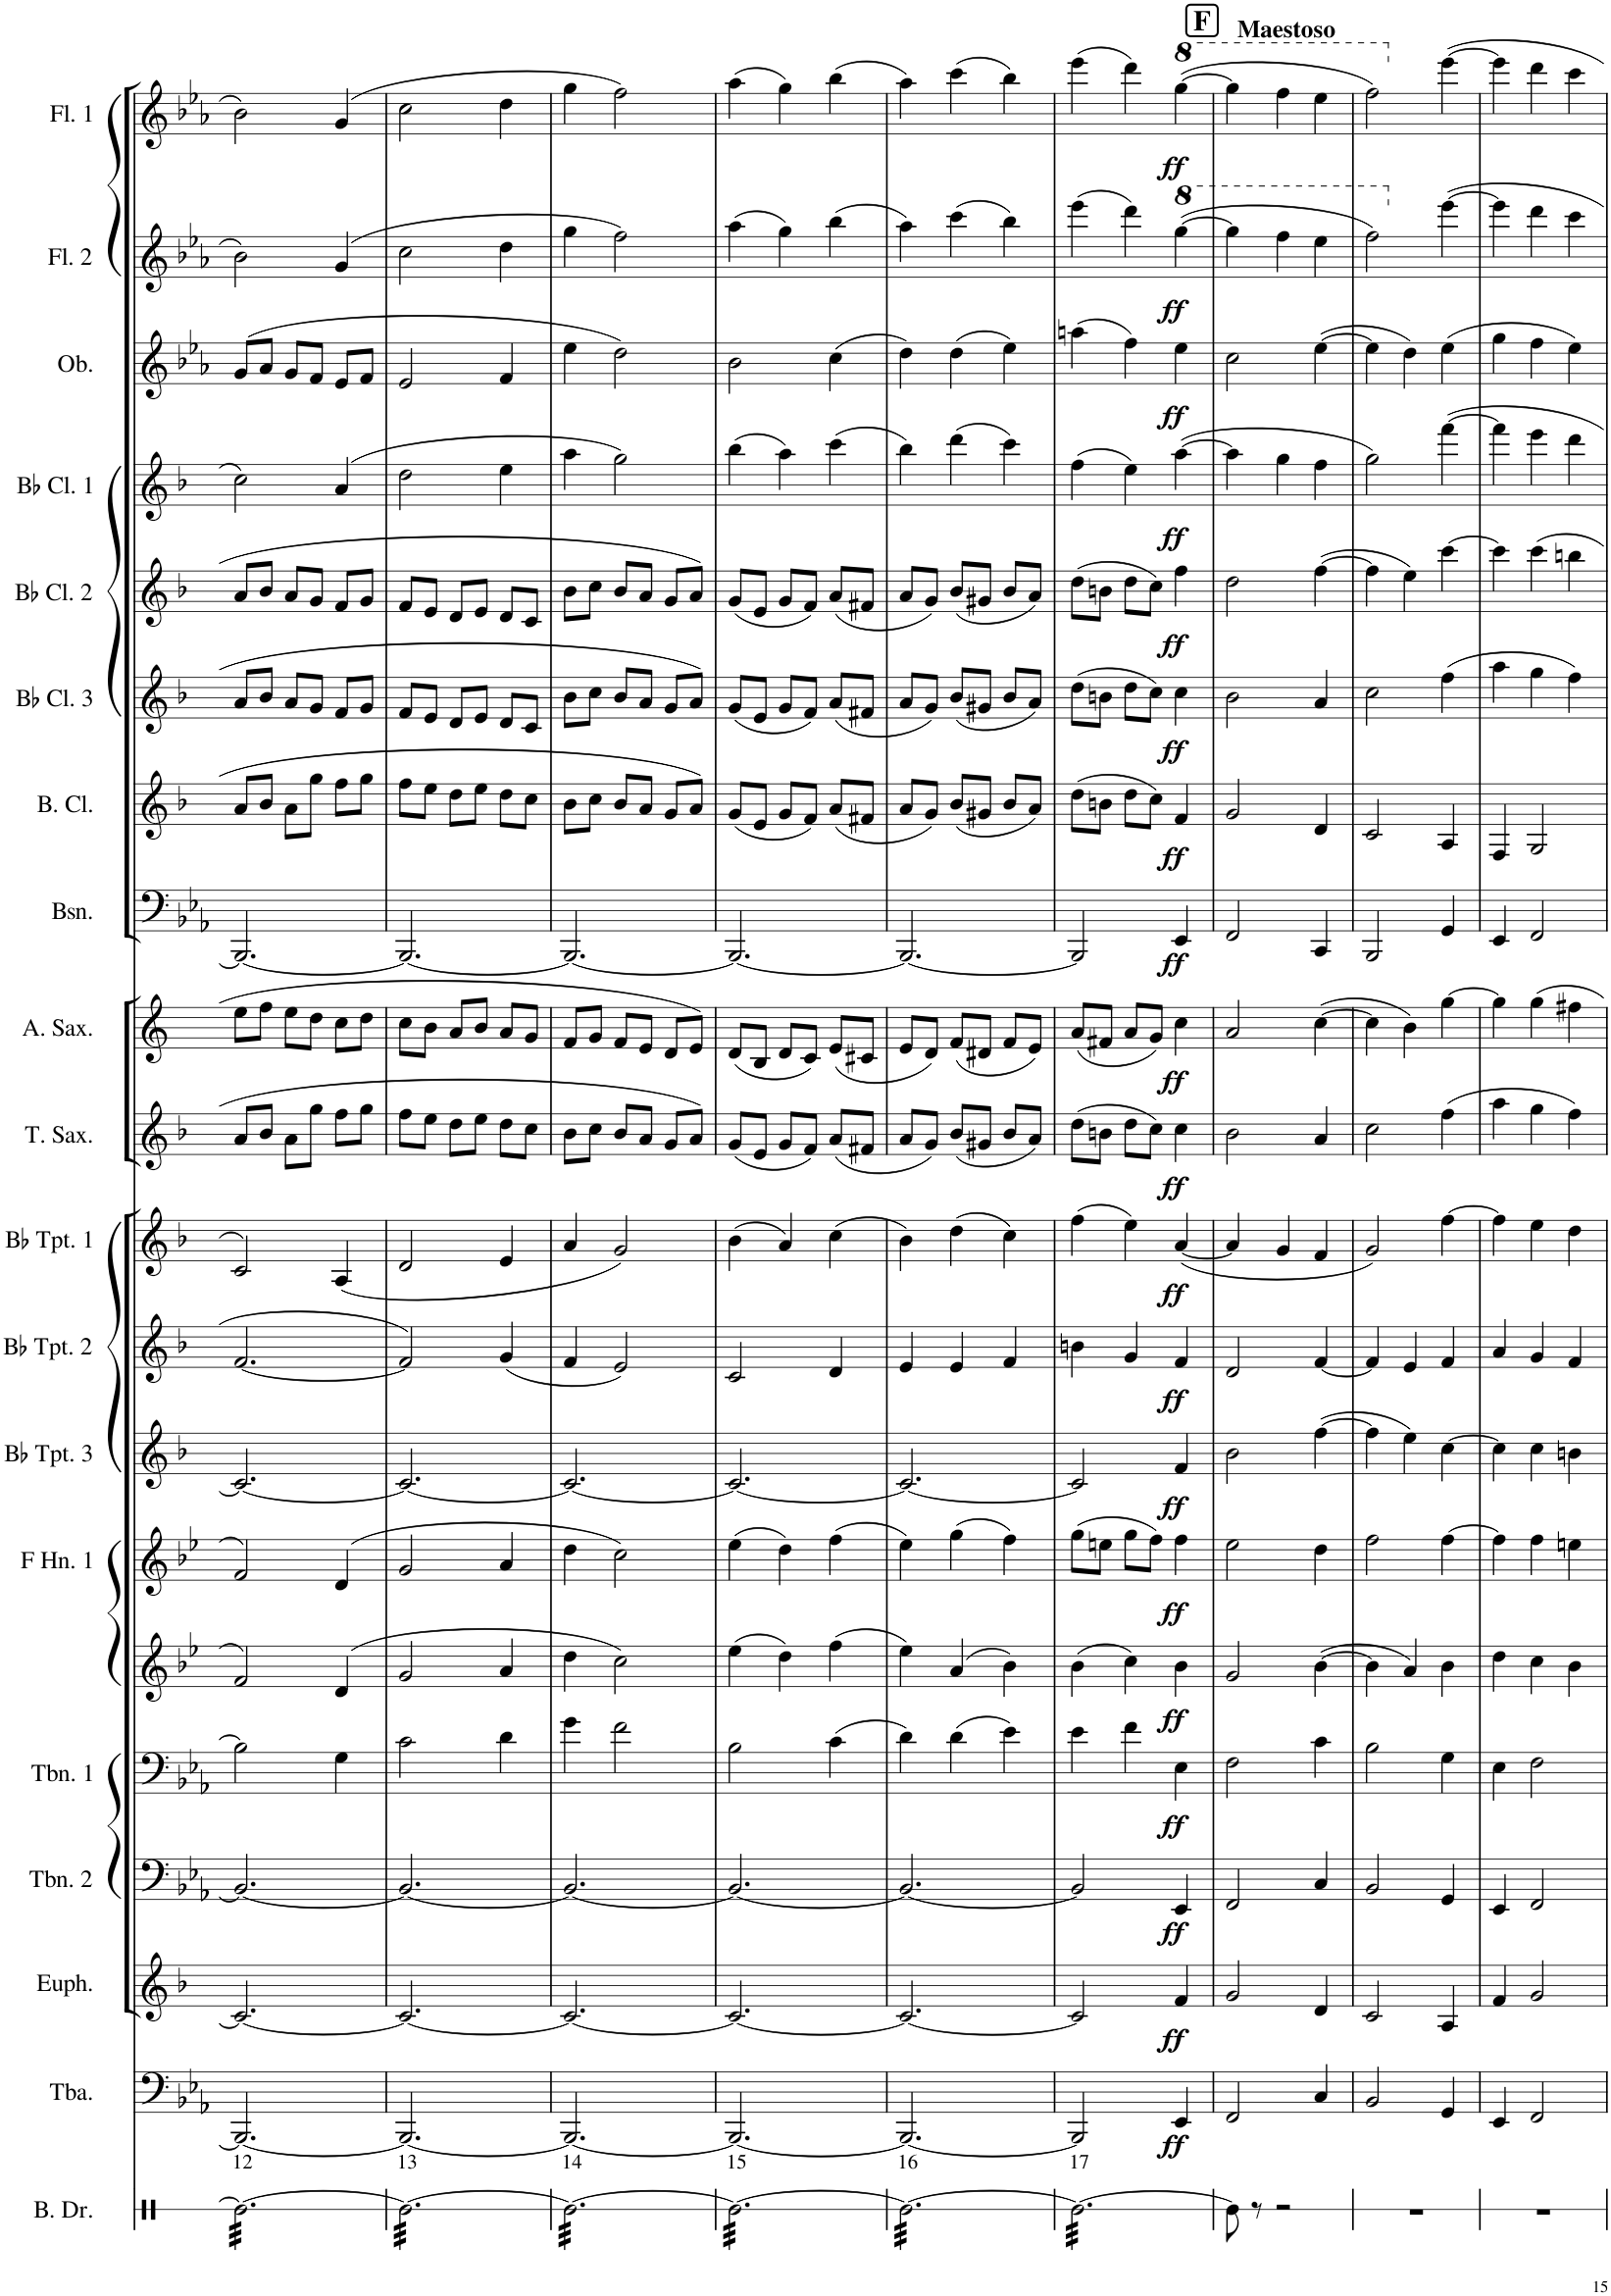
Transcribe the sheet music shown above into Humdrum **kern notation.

**kern	**kern	**dynam	**kern	**dynam	**kern	**dynam	**kern	**dynam	**kern	**dynam	**kern	**dynam	**kern	**dynam	**kern	**dynam	**kern	**dynam	**kern	**dynam	**kern	**dynam	**kern	**dynam	**kern	**dynam	**kern	**dynam	**kern	**dynam	**kern	**dynam	**kern	**dynam	**kern	**dynam	**kern	**dynam
*part20	*part19	*part19	*part18	*part18	*part17	*part17	*part16	*part16	*part15	*part15	*part14	*part14	*part13	*part13	*part12	*part12	*part11	*part11	*part10	*part10	*part9	*part9	*part8	*part8	*part7	*part7	*part6	*part6	*part5	*part5	*part4	*part4	*part3	*part3	*part2	*part2	*part1	*part1
*staff20	*staff19	*staff19	*staff18	*staff18	*staff17	*staff17	*staff16	*staff16	*staff15	*staff15	*staff14	*staff14	*staff13	*staff13	*staff12	*staff12	*staff11	*staff11	*staff10	*staff10	*staff9	*staff9	*staff8	*staff8	*staff7	*staff7	*staff6	*staff6	*staff5	*staff5	*staff4	*staff4	*staff3	*staff3	*staff2	*staff2	*staff1	*staff1
*I"Percussion	*I"Tuba	*	*I"Euphonium	*	*I"Trombone 2	*	*I"Trombone 1	*	*I"F Horn 2	*	*I"F Horn 1	*	*I"Bb Trumpet 3	*	*I"Bb Trumpet 2	*	*I"Bb Trumpet 1	*	*I"Tenor Saxophone	*	*I"Alto Saxophone	*	*I"Bassoon	*	*I"Bass Clarinet	*	*I"Bb Clarinet 3	*	*I"Bb Clarinet 2	*	*I"Bb Clarinet 1	*	*I"Oboe	*	*I"Flute 2	*	*I"Flute 1	*
*I'Perc.	*I'Tba.	*	*I'Euph.	*	*I'Tbn. 2	*	*I'Tbn. 1	*	*I'Hn	*	*I'F Hn. 1	*	*I'Bb Tpt. 3	*	*I'Bb Tpt. 2	*	*I'Bb Tpt. 1	*	*I'T. Sax.	*	*I'A. Sax.	*	*I'Bsn.	*	*I'B. Cl.	*	*I'Bb Cl. 3	*	*I'Bb Cl. 2	*	*I'Bb Cl. 1	*	*I'Ob.	*	*I'Fl. 2	*	*I'Fl. 1	*
!!LO:PB:g=z
*clefX	*clefF4	*	*clefG2	*	*clefF4	*	*clefF4	*	*clefG2	*	*clefG2	*	*clefG2	*	*clefG2	*	*clefG2	*	*clefG2	*	*clefG2	*	*clefF4	*	*clefG2	*	*clefG2	*	*clefG2	*	*clefG2	*	*clefG2	*	*clefG2	*	*clefG2	*
*	*	*	*Trd8c14	*	*	*	*	*	*Trd4c7	*	*Trd4c7	*	*Trd1c2	*	*Trd1c2	*	*Trd1c2	*	*Trd8c14	*	*Trd5c9	*	*	*	*Trd8c14	*	*Trd1c2	*	*Trd1c2	*	*Trd1c2	*	*	*	*	*	*	*
*k[]	*k[b-e-a-]	*	*k[b-]	*	*k[b-e-a-]	*	*k[b-e-a-]	*	*k[b-e-]	*	*k[b-e-]	*	*k[b-]	*	*k[b-]	*	*k[b-]	*	*k[b-]	*	*k[]	*	*k[b-e-a-]	*	*k[b-]	*	*k[b-]	*	*k[b-]	*	*k[b-]	*	*k[b-e-a-]	*	*k[b-e-a-]	*	*k[b-e-a-]	*
*M3/4	*M3/4	*	*M3/4	*	*M3/4	*	*M3/4	*	*M3/4	*	*M3/4	*	*M3/4	*	*M3/4	*	*M3/4	*	*M3/4	*	*M3/4	*	*M3/4	*	*M3/4	*	*M3/4	*	*M3/4	*	*M3/4	*	*M3/4	*	*M3/4	*	*M3/4	*
=108	=108	=108	=108	=108	=108	=108	=108	=108	=108	=108	=108	=108	=108	=108	=108	=108	=108	=108	=108	=108	=108	=108	=108	=108	=108	=108	=108	=108	=108	=108	=108	=108	=108	=108	=108	=108	=108	=108
!LO:TX:a:t=12	!	!	!	!	!	!	!	!	!	!	!	!	!	!	!	!	!	!	!	!	!	!	!	!	!	!	!	!	!	!	!	!	!	!	!	!	!	!
*tremolo	*	*	*	*	*	*	*	*	*	*	*	*	*	*	*	*	*	*	*	*	*	*	*	*	*	*	*	*	*	*	*	*	*	*	*	*	*	*
32Re\LLL	2.BBB-/_	.	2.c/_	.	2.BB-/_	.	2B-\]	.	2f/	.	2f/	.	2.c/_	.	[2.f/	.	2c/	.	8a/L	.	8ee\L	.	2.BBB-/_	.	8a/L	.	8a/L	.	8a/L	.	2cc\	.	(8g/L	.	2b-\	.	2b-\	.
32Re\	.	.	.	.	.	.	.	.	.	.	.	.	.	.	.	.	.	.	.	.	.	.	.	.	.	.	.	.	.	.	.	.	.	.	.	.	.	.
32Re\	.	.	.	.	.	.	.	.	.	.	.	.	.	.	.	.	.	.	.	.	.	.	.	.	.	.	.	.	.	.	.	.	.	.	.	.	.	.
32Re\	.	.	.	.	.	.	.	.	.	.	.	.	.	.	.	.	.	.	.	.	.	.	.	.	.	.	.	.	.	.	.	.	.	.	.	.	.	.
32Re\	.	.	.	.	.	.	.	.	.	.	.	.	.	.	.	.	.	.	8b-/J	.	8ff\J	.	.	.	8b-/J	.	8b-/J	.	8b-/J	.	.	.	8a-/J	.	.	.	.	.
32Re\	.	.	.	.	.	.	.	.	.	.	.	.	.	.	.	.	.	.	.	.	.	.	.	.	.	.	.	.	.	.	.	.	.	.	.	.	.	.
32Re\	.	.	.	.	.	.	.	.	.	.	.	.	.	.	.	.	.	.	.	.	.	.	.	.	.	.	.	.	.	.	.	.	.	.	.	.	.	.
32Re\	.	.	.	.	.	.	.	.	.	.	.	.	.	.	.	.	.	.	.	.	.	.	.	.	.	.	.	.	.	.	.	.	.	.	.	.	.	.
32Re\	.	.	.	.	.	.	.	.	.	.	.	.	.	.	.	.	.	.	8a\L	.	8ee\L	.	.	.	8a\L	.	8a/L	.	8a/L	.	.	.	8g/L	.	.	.	.	.
32Re\	.	.	.	.	.	.	.	.	.	.	.	.	.	.	.	.	.	.	.	.	.	.	.	.	.	.	.	.	.	.	.	.	.	.	.	.	.	.
32Re\	.	.	.	.	.	.	.	.	.	.	.	.	.	.	.	.	.	.	.	.	.	.	.	.	.	.	.	.	.	.	.	.	.	.	.	.	.	.
32Re\	.	.	.	.	.	.	.	.	.	.	.	.	.	.	.	.	.	.	.	.	.	.	.	.	.	.	.	.	.	.	.	.	.	.	.	.	.	.
32Re\	.	.	.	.	.	.	.	.	.	.	.	.	.	.	.	.	.	.	8gg\J	.	8dd\J	.	.	.	8gg\J	.	8g/J	.	8g/J	.	.	.	8f/J	.	.	.	.	.
32Re\	.	.	.	.	.	.	.	.	.	.	.	.	.	.	.	.	.	.	.	.	.	.	.	.	.	.	.	.	.	.	.	.	.	.	.	.	.	.
32Re\	.	.	.	.	.	.	.	.	.	.	.	.	.	.	.	.	.	.	.	.	.	.	.	.	.	.	.	.	.	.	.	.	.	.	.	.	.	.
32Re\	.	.	.	.	.	.	.	.	.	.	.	.	.	.	.	.	.	.	.	.	.	.	.	.	.	.	.	.	.	.	.	.	.	.	.	.	.	.
32Re\	.	.	.	.	.	.	4G\	.	(4d/	.	(4d/	.	.	.	.	.	(4A/	.	8ff\L	.	8cc\L	.	.	.	8ff\L	.	8f/L	.	8f/L	.	(4a/	.	8e-/L	.	(4g/	.	(4g/	.
32Re\	.	.	.	.	.	.	.	.	.	.	.	.	.	.	.	.	.	.	.	.	.	.	.	.	.	.	.	.	.	.	.	.	.	.	.	.	.	.
32Re\	.	.	.	.	.	.	.	.	.	.	.	.	.	.	.	.	.	.	.	.	.	.	.	.	.	.	.	.	.	.	.	.	.	.	.	.	.	.
32Re\	.	.	.	.	.	.	.	.	.	.	.	.	.	.	.	.	.	.	.	.	.	.	.	.	.	.	.	.	.	.	.	.	.	.	.	.	.	.
32Re\	.	.	.	.	.	.	.	.	.	.	.	.	.	.	.	.	.	.	8gg\J	.	8dd\J	.	.	.	8gg\J	.	8g/J	.	8g/J	.	.	.	8f/J	.	.	.	.	.
32Re\	.	.	.	.	.	.	.	.	.	.	.	.	.	.	.	.	.	.	.	.	.	.	.	.	.	.	.	.	.	.	.	.	.	.	.	.	.	.
32Re\	.	.	.	.	.	.	.	.	.	.	.	.	.	.	.	.	.	.	.	.	.	.	.	.	.	.	.	.	.	.	.	.	.	.	.	.	.	.
32Re\JJJ	.	.	.	.	.	.	.	.	.	.	.	.	.	.	.	.	.	.	.	.	.	.	.	.	.	.	.	.	.	.	.	.	.	.	.	.	.	.
=109	=109	=109	=109	=109	=109	=109	=109	=109	=109	=109	=109	=109	=109	=109	=109	=109	=109	=109	=109	=109	=109	=109	=109	=109	=109	=109	=109	=109	=109	=109	=109	=109	=109	=109	=109	=109	=109	=109
!LO:TX:a:t=13	!	!	!	!	!	!	!	!	!	!	!	!	!	!	!	!	!	!	!	!	!	!	!	!	!	!	!	!	!	!	!	!	!	!	!	!	!	!
32Re\LLL	2.BBB-/_	.	2.c/_	.	2.BB-/_	.	2c\	.	2g/	.	2g/	.	2.c/_	.	2f/]	.	2d/	.	8ff\L	.	8cc\L	.	2.BBB-/_	.	8ff\L	.	8f/L	.	8f/L	.	2dd\	.	2e-/	.	2cc\	.	2cc\	.
32Re\	.	.	.	.	.	.	.	.	.	.	.	.	.	.	.	.	.	.	.	.	.	.	.	.	.	.	.	.	.	.	.	.	.	.	.	.	.	.
32Re\	.	.	.	.	.	.	.	.	.	.	.	.	.	.	.	.	.	.	.	.	.	.	.	.	.	.	.	.	.	.	.	.	.	.	.	.	.	.
32Re\	.	.	.	.	.	.	.	.	.	.	.	.	.	.	.	.	.	.	.	.	.	.	.	.	.	.	.	.	.	.	.	.	.	.	.	.	.	.
32Re\	.	.	.	.	.	.	.	.	.	.	.	.	.	.	.	.	.	.	8ee\J	.	8b\J	.	.	.	8ee\J	.	8e/J	.	8e/J	.	.	.	.	.	.	.	.	.
32Re\	.	.	.	.	.	.	.	.	.	.	.	.	.	.	.	.	.	.	.	.	.	.	.	.	.	.	.	.	.	.	.	.	.	.	.	.	.	.
32Re\	.	.	.	.	.	.	.	.	.	.	.	.	.	.	.	.	.	.	.	.	.	.	.	.	.	.	.	.	.	.	.	.	.	.	.	.	.	.
32Re\	.	.	.	.	.	.	.	.	.	.	.	.	.	.	.	.	.	.	.	.	.	.	.	.	.	.	.	.	.	.	.	.	.	.	.	.	.	.
32Re\	.	.	.	.	.	.	.	.	.	.	.	.	.	.	.	.	.	.	8dd\L	.	8a/L	.	.	.	8dd\L	.	8d/L	.	8d/L	.	.	.	.	.	.	.	.	.
32Re\	.	.	.	.	.	.	.	.	.	.	.	.	.	.	.	.	.	.	.	.	.	.	.	.	.	.	.	.	.	.	.	.	.	.	.	.	.	.
32Re\	.	.	.	.	.	.	.	.	.	.	.	.	.	.	.	.	.	.	.	.	.	.	.	.	.	.	.	.	.	.	.	.	.	.	.	.	.	.
32Re\	.	.	.	.	.	.	.	.	.	.	.	.	.	.	.	.	.	.	.	.	.	.	.	.	.	.	.	.	.	.	.	.	.	.	.	.	.	.
32Re\	.	.	.	.	.	.	.	.	.	.	.	.	.	.	.	.	.	.	8ee\J	.	8b/J	.	.	.	8ee\J	.	8e/J	.	8e/J	.	.	.	.	.	.	.	.	.
32Re\	.	.	.	.	.	.	.	.	.	.	.	.	.	.	.	.	.	.	.	.	.	.	.	.	.	.	.	.	.	.	.	.	.	.	.	.	.	.
32Re\	.	.	.	.	.	.	.	.	.	.	.	.	.	.	.	.	.	.	.	.	.	.	.	.	.	.	.	.	.	.	.	.	.	.	.	.	.	.
32Re\	.	.	.	.	.	.	.	.	.	.	.	.	.	.	.	.	.	.	.	.	.	.	.	.	.	.	.	.	.	.	.	.	.	.	.	.	.	.
32Re\	.	.	.	.	.	.	4d\	.	4a/	.	4a/	.	.	.	(4g/	.	4e/	.	8dd\L	.	8a/L	.	.	.	8dd\L	.	8d/L	.	8d/L	.	4ee\	.	4f/	.	4dd\	.	4dd\	.
32Re\	.	.	.	.	.	.	.	.	.	.	.	.	.	.	.	.	.	.	.	.	.	.	.	.	.	.	.	.	.	.	.	.	.	.	.	.	.	.
32Re\	.	.	.	.	.	.	.	.	.	.	.	.	.	.	.	.	.	.	.	.	.	.	.	.	.	.	.	.	.	.	.	.	.	.	.	.	.	.
32Re\	.	.	.	.	.	.	.	.	.	.	.	.	.	.	.	.	.	.	.	.	.	.	.	.	.	.	.	.	.	.	.	.	.	.	.	.	.	.
32Re\	.	.	.	.	.	.	.	.	.	.	.	.	.	.	.	.	.	.	8cc\J	.	8g/J	.	.	.	8cc\J	.	8c/J	.	8c/J	.	.	.	.	.	.	.	.	.
32Re\	.	.	.	.	.	.	.	.	.	.	.	.	.	.	.	.	.	.	.	.	.	.	.	.	.	.	.	.	.	.	.	.	.	.	.	.	.	.
32Re\	.	.	.	.	.	.	.	.	.	.	.	.	.	.	.	.	.	.	.	.	.	.	.	.	.	.	.	.	.	.	.	.	.	.	.	.	.	.
32Re\JJJ	.	.	.	.	.	.	.	.	.	.	.	.	.	.	.	.	.	.	.	.	.	.	.	.	.	.	.	.	.	.	.	.	.	.	.	.	.	.
=110	=110	=110	=110	=110	=110	=110	=110	=110	=110	=110	=110	=110	=110	=110	=110	=110	=110	=110	=110	=110	=110	=110	=110	=110	=110	=110	=110	=110	=110	=110	=110	=110	=110	=110	=110	=110	=110	=110
!LO:TX:a:t=14	!	!	!	!	!	!	!	!	!	!	!	!	!	!	!	!	!	!	!	!	!	!	!	!	!	!	!	!	!	!	!	!	!	!	!	!	!	!
32Re\LLL	2.BBB-/_	.	2.c/_	.	2.BB-/_	.	4g\	.	4dd\	.	4dd\	.	2.c/_	.	4f/	.	4a/	.	8b-\L	.	8f/L	.	2.BBB-/_	.	8b-\L	.	8b-\L	.	8b-\L	.	4aa\	.	4ee-\	.	4gg\	.	4gg\	.
32Re\	.	.	.	.	.	.	.	.	.	.	.	.	.	.	.	.	.	.	.	.	.	.	.	.	.	.	.	.	.	.	.	.	.	.	.	.	.	.
32Re\	.	.	.	.	.	.	.	.	.	.	.	.	.	.	.	.	.	.	.	.	.	.	.	.	.	.	.	.	.	.	.	.	.	.	.	.	.	.
32Re\	.	.	.	.	.	.	.	.	.	.	.	.	.	.	.	.	.	.	.	.	.	.	.	.	.	.	.	.	.	.	.	.	.	.	.	.	.	.
32Re\	.	.	.	.	.	.	.	.	.	.	.	.	.	.	.	.	.	.	8cc\J	.	8g/J	.	.	.	8cc\J	.	8cc\J	.	8cc\J	.	.	.	.	.	.	.	.	.
32Re\	.	.	.	.	.	.	.	.	.	.	.	.	.	.	.	.	.	.	.	.	.	.	.	.	.	.	.	.	.	.	.	.	.	.	.	.	.	.
32Re\	.	.	.	.	.	.	.	.	.	.	.	.	.	.	.	.	.	.	.	.	.	.	.	.	.	.	.	.	.	.	.	.	.	.	.	.	.	.
32Re\	.	.	.	.	.	.	.	.	.	.	.	.	.	.	.	.	.	.	.	.	.	.	.	.	.	.	.	.	.	.	.	.	.	.	.	.	.	.
32Re\	.	.	.	.	.	.	2f\	.	2cc\)	.	2cc\)	.	.	.	2e/)	.	2g/)	.	8b-/L	.	8f/L	.	.	.	8b-/L	.	8b-/L	.	8b-/L	.	2gg\)	.	2dd\)	.	2ff\)	.	2ff\)	.
32Re\	.	.	.	.	.	.	.	.	.	.	.	.	.	.	.	.	.	.	.	.	.	.	.	.	.	.	.	.	.	.	.	.	.	.	.	.	.	.
32Re\	.	.	.	.	.	.	.	.	.	.	.	.	.	.	.	.	.	.	.	.	.	.	.	.	.	.	.	.	.	.	.	.	.	.	.	.	.	.
32Re\	.	.	.	.	.	.	.	.	.	.	.	.	.	.	.	.	.	.	.	.	.	.	.	.	.	.	.	.	.	.	.	.	.	.	.	.	.	.
32Re\	.	.	.	.	.	.	.	.	.	.	.	.	.	.	.	.	.	.	8a/J	.	8e/J	.	.	.	8a/J	.	8a/J	.	8a/J	.	.	.	.	.	.	.	.	.
32Re\	.	.	.	.	.	.	.	.	.	.	.	.	.	.	.	.	.	.	.	.	.	.	.	.	.	.	.	.	.	.	.	.	.	.	.	.	.	.
32Re\	.	.	.	.	.	.	.	.	.	.	.	.	.	.	.	.	.	.	.	.	.	.	.	.	.	.	.	.	.	.	.	.	.	.	.	.	.	.
32Re\	.	.	.	.	.	.	.	.	.	.	.	.	.	.	.	.	.	.	.	.	.	.	.	.	.	.	.	.	.	.	.	.	.	.	.	.	.	.
32Re\	.	.	.	.	.	.	.	.	.	.	.	.	.	.	.	.	.	.	8g/L	.	8d/L	.	.	.	8g/L	.	8g/L	.	8g/L	.	.	.	.	.	.	.	.	.
32Re\	.	.	.	.	.	.	.	.	.	.	.	.	.	.	.	.	.	.	.	.	.	.	.	.	.	.	.	.	.	.	.	.	.	.	.	.	.	.
32Re\	.	.	.	.	.	.	.	.	.	.	.	.	.	.	.	.	.	.	.	.	.	.	.	.	.	.	.	.	.	.	.	.	.	.	.	.	.	.
32Re\	.	.	.	.	.	.	.	.	.	.	.	.	.	.	.	.	.	.	.	.	.	.	.	.	.	.	.	.	.	.	.	.	.	.	.	.	.	.
32Re\	.	.	.	.	.	.	.	.	.	.	.	.	.	.	.	.	.	.	8a/J	.	8e/J	.	.	.	8a/J	.	8a/J	.	8a/J	.	.	.	.	.	.	.	.	.
32Re\	.	.	.	.	.	.	.	.	.	.	.	.	.	.	.	.	.	.	.	.	.	.	.	.	.	.	.	.	.	.	.	.	.	.	.	.	.	.
32Re\	.	.	.	.	.	.	.	.	.	.	.	.	.	.	.	.	.	.	.	.	.	.	.	.	.	.	.	.	.	.	.	.	.	.	.	.	.	.
32Re\JJJ	.	.	.	.	.	.	.	.	.	.	.	.	.	.	.	.	.	.	.	.	.	.	.	.	.	.	.	.	.	.	.	.	.	.	.	.	.	.
=111	=111	=111	=111	=111	=111	=111	=111	=111	=111	=111	=111	=111	=111	=111	=111	=111	=111	=111	=111	=111	=111	=111	=111	=111	=111	=111	=111	=111	=111	=111	=111	=111	=111	=111	=111	=111	=111	=111
!LO:TX:a:t=15	!	!	!	!	!	!	!	!	!	!	!	!	!	!	!	!	!	!	!	!	!	!	!	!	!	!	!	!	!	!	!	!	!	!	!	!	!	!
32Re\LLL	2.BBB-/_	.	2.c/_	.	2.BB-/_	.	2B-\	.	(4ee-\	.	(4ee-\	.	2.c/_	.	2c/	.	(4b-\	.	(8g/L	.	(8d/L	.	2.BBB-/_	.	(8g/L	.	(8g/L	.	(8g/L	.	(4bb-\	.	2b-\	.	(4aa-\	.	(4aa-\	.
32Re\	.	.	.	.	.	.	.	.	.	.	.	.	.	.	.	.	.	.	.	.	.	.	.	.	.	.	.	.	.	.	.	.	.	.	.	.	.	.
32Re\	.	.	.	.	.	.	.	.	.	.	.	.	.	.	.	.	.	.	.	.	.	.	.	.	.	.	.	.	.	.	.	.	.	.	.	.	.	.
32Re\	.	.	.	.	.	.	.	.	.	.	.	.	.	.	.	.	.	.	.	.	.	.	.	.	.	.	.	.	.	.	.	.	.	.	.	.	.	.
32Re\	.	.	.	.	.	.	.	.	.	.	.	.	.	.	.	.	.	.	8e/J	.	8B/J	.	.	.	8e/J	.	8e/J	.	8e/J	.	.	.	.	.	.	.	.	.
32Re\	.	.	.	.	.	.	.	.	.	.	.	.	.	.	.	.	.	.	.	.	.	.	.	.	.	.	.	.	.	.	.	.	.	.	.	.	.	.
32Re\	.	.	.	.	.	.	.	.	.	.	.	.	.	.	.	.	.	.	.	.	.	.	.	.	.	.	.	.	.	.	.	.	.	.	.	.	.	.
32Re\	.	.	.	.	.	.	.	.	.	.	.	.	.	.	.	.	.	.	.	.	.	.	.	.	.	.	.	.	.	.	.	.	.	.	.	.	.	.
32Re\	.	.	.	.	.	.	.	.	4dd\)	.	4dd\)	.	.	.	.	.	4a/)	.	8g/L	.	8d/L	.	.	.	8g/L	.	8g/L	.	8g/L	.	4aa\)	.	.	.	4gg\)	.	4gg\)	.
32Re\	.	.	.	.	.	.	.	.	.	.	.	.	.	.	.	.	.	.	.	.	.	.	.	.	.	.	.	.	.	.	.	.	.	.	.	.	.	.
32Re\	.	.	.	.	.	.	.	.	.	.	.	.	.	.	.	.	.	.	.	.	.	.	.	.	.	.	.	.	.	.	.	.	.	.	.	.	.	.
32Re\	.	.	.	.	.	.	.	.	.	.	.	.	.	.	.	.	.	.	.	.	.	.	.	.	.	.	.	.	.	.	.	.	.	.	.	.	.	.
32Re\	.	.	.	.	.	.	.	.	.	.	.	.	.	.	.	.	.	.	8f/J)	.	8c/J)	.	.	.	8f/J)	.	8f/J)	.	8f/J)	.	.	.	.	.	.	.	.	.
32Re\	.	.	.	.	.	.	.	.	.	.	.	.	.	.	.	.	.	.	.	.	.	.	.	.	.	.	.	.	.	.	.	.	.	.	.	.	.	.
32Re\	.	.	.	.	.	.	.	.	.	.	.	.	.	.	.	.	.	.	.	.	.	.	.	.	.	.	.	.	.	.	.	.	.	.	.	.	.	.
32Re\	.	.	.	.	.	.	.	.	.	.	.	.	.	.	.	.	.	.	.	.	.	.	.	.	.	.	.	.	.	.	.	.	.	.	.	.	.	.
32Re\	.	.	.	.	.	.	(4c\	.	(4ff\	.	(4ff\	.	.	.	4d/	.	(4cc\	.	(8a/L	.	(8e/L	.	.	.	(8a/L	.	(8a/L	.	(8a/L	.	(4ccc\	.	(4cc\	.	(4bb-\	.	(4bb-\	.
32Re\	.	.	.	.	.	.	.	.	.	.	.	.	.	.	.	.	.	.	.	.	.	.	.	.	.	.	.	.	.	.	.	.	.	.	.	.	.	.
32Re\	.	.	.	.	.	.	.	.	.	.	.	.	.	.	.	.	.	.	.	.	.	.	.	.	.	.	.	.	.	.	.	.	.	.	.	.	.	.
32Re\	.	.	.	.	.	.	.	.	.	.	.	.	.	.	.	.	.	.	.	.	.	.	.	.	.	.	.	.	.	.	.	.	.	.	.	.	.	.
32Re\	.	.	.	.	.	.	.	.	.	.	.	.	.	.	.	.	.	.	8f#X/J	.	8c#X/J	.	.	.	8f#X/J	.	8f#X/J	.	8f#X/J	.	.	.	.	.	.	.	.	.
32Re\	.	.	.	.	.	.	.	.	.	.	.	.	.	.	.	.	.	.	.	.	.	.	.	.	.	.	.	.	.	.	.	.	.	.	.	.	.	.
32Re\	.	.	.	.	.	.	.	.	.	.	.	.	.	.	.	.	.	.	.	.	.	.	.	.	.	.	.	.	.	.	.	.	.	.	.	.	.	.
32Re\JJJ	.	.	.	.	.	.	.	.	.	.	.	.	.	.	.	.	.	.	.	.	.	.	.	.	.	.	.	.	.	.	.	.	.	.	.	.	.	.
=112	=112	=112	=112	=112	=112	=112	=112	=112	=112	=112	=112	=112	=112	=112	=112	=112	=112	=112	=112	=112	=112	=112	=112	=112	=112	=112	=112	=112	=112	=112	=112	=112	=112	=112	=112	=112	=112	=112
!LO:TX:a:t=16	!	!	!	!	!	!	!	!	!	!	!	!	!	!	!	!	!	!	!	!	!	!	!	!	!	!	!	!	!	!	!	!	!	!	!	!	!	!
32Re\LLL	2.BBB-/_	.	2.c/_	.	2.BB-/_	.	4d\)	.	4ee-\)	.	4ee-\)	.	2.c/_	.	4e/	.	4b-\)	.	8a/L	.	8e/L	.	2.BBB-/_	.	8a/L	.	8a/L	.	8a/L	.	4bb-\)	.	4dd\)	.	4aa-\)	.	4aa-\)	.
32Re\	.	.	.	.	.	.	.	.	.	.	.	.	.	.	.	.	.	.	.	.	.	.	.	.	.	.	.	.	.	.	.	.	.	.	.	.	.	.
32Re\	.	.	.	.	.	.	.	.	.	.	.	.	.	.	.	.	.	.	.	.	.	.	.	.	.	.	.	.	.	.	.	.	.	.	.	.	.	.
32Re\	.	.	.	.	.	.	.	.	.	.	.	.	.	.	.	.	.	.	.	.	.	.	.	.	.	.	.	.	.	.	.	.	.	.	.	.	.	.
32Re\	.	.	.	.	.	.	.	.	.	.	.	.	.	.	.	.	.	.	8g/J)	.	8d/J)	.	.	.	8g/J)	.	8g/J)	.	8g/J)	.	.	.	.	.	.	.	.	.
32Re\	.	.	.	.	.	.	.	.	.	.	.	.	.	.	.	.	.	.	.	.	.	.	.	.	.	.	.	.	.	.	.	.	.	.	.	.	.	.
32Re\	.	.	.	.	.	.	.	.	.	.	.	.	.	.	.	.	.	.	.	.	.	.	.	.	.	.	.	.	.	.	.	.	.	.	.	.	.	.
32Re\	.	.	.	.	.	.	.	.	.	.	.	.	.	.	.	.	.	.	.	.	.	.	.	.	.	.	.	.	.	.	.	.	.	.	.	.	.	.
32Re\	.	.	.	.	.	.	(4d\	.	(4a/	.	(4gg\	.	.	.	4e/	.	(4dd\	.	(8b-/L	.	(8f/L	.	.	.	(8b-/L	.	(8b-/L	.	(8b-/L	.	(4ddd\	.	(4dd\	.	(4ccc\	.	(4ccc\	.
32Re\	.	.	.	.	.	.	.	.	.	.	.	.	.	.	.	.	.	.	.	.	.	.	.	.	.	.	.	.	.	.	.	.	.	.	.	.	.	.
32Re\	.	.	.	.	.	.	.	.	.	.	.	.	.	.	.	.	.	.	.	.	.	.	.	.	.	.	.	.	.	.	.	.	.	.	.	.	.	.
32Re\	.	.	.	.	.	.	.	.	.	.	.	.	.	.	.	.	.	.	.	.	.	.	.	.	.	.	.	.	.	.	.	.	.	.	.	.	.	.
32Re\	.	.	.	.	.	.	.	.	.	.	.	.	.	.	.	.	.	.	8g#X/J	.	8d#X/J	.	.	.	8g#X/J	.	8g#X/J	.	8g#X/J	.	.	.	.	.	.	.	.	.
32Re\	.	.	.	.	.	.	.	.	.	.	.	.	.	.	.	.	.	.	.	.	.	.	.	.	.	.	.	.	.	.	.	.	.	.	.	.	.	.
32Re\	.	.	.	.	.	.	.	.	.	.	.	.	.	.	.	.	.	.	.	.	.	.	.	.	.	.	.	.	.	.	.	.	.	.	.	.	.	.
32Re\	.	.	.	.	.	.	.	.	.	.	.	.	.	.	.	.	.	.	.	.	.	.	.	.	.	.	.	.	.	.	.	.	.	.	.	.	.	.
32Re\	.	.	.	.	.	.	4e-\)	.	4b-\)	.	4ff\)	.	.	.	4f/	.	4cc\)	.	8b-/L	.	8f/L	.	.	.	8b-/L	.	8b-/L	.	8b-/L	.	4ccc\)	.	4ee-\)	.	4bb-\)	.	4bb-\)	.
32Re\	.	.	.	.	.	.	.	.	.	.	.	.	.	.	.	.	.	.	.	.	.	.	.	.	.	.	.	.	.	.	.	.	.	.	.	.	.	.
32Re\	.	.	.	.	.	.	.	.	.	.	.	.	.	.	.	.	.	.	.	.	.	.	.	.	.	.	.	.	.	.	.	.	.	.	.	.	.	.
32Re\	.	.	.	.	.	.	.	.	.	.	.	.	.	.	.	.	.	.	.	.	.	.	.	.	.	.	.	.	.	.	.	.	.	.	.	.	.	.
32Re\	.	.	.	.	.	.	.	.	.	.	.	.	.	.	.	.	.	.	8a/J)	.	8e/J)	.	.	.	8a/J)	.	8a/J)	.	8a/J)	.	.	.	.	.	.	.	.	.
32Re\	.	.	.	.	.	.	.	.	.	.	.	.	.	.	.	.	.	.	.	.	.	.	.	.	.	.	.	.	.	.	.	.	.	.	.	.	.	.
32Re\	.	.	.	.	.	.	.	.	.	.	.	.	.	.	.	.	.	.	.	.	.	.	.	.	.	.	.	.	.	.	.	.	.	.	.	.	.	.
32Re\JJJ	.	.	.	.	.	.	.	.	.	.	.	.	.	.	.	.	.	.	.	.	.	.	.	.	.	.	.	.	.	.	.	.	.	.	.	.	.	.
=113	=113	=113	=113	=113	=113	=113	=113	=113	=113	=113	=113	=113	=113	=113	=113	=113	=113	=113	=113	=113	=113	=113	=113	=113	=113	=113	=113	=113	=113	=113	=113	=113	=113	=113	=113	=113	=113	=113
!LO:TX:a:t=17	!	!	!	!	!	!	!	!	!	!	!	!	!	!	!	!	!	!	!	!	!	!	!	!	!	!	!	!	!	!	!	!	!	!	!	!	!	!
32Re\LLL	2BBB-/]	.	2c/]	.	2BB-/]	.	4e-\	.	(4b-\	.	(8gg\L	.	2c/]	.	4bn\	.	(4ff\	.	(8dd\L	.	(8a/L	.	2BBB-/]	.	(8dd\L	.	(8dd\L	.	(8dd\L	.	(4ff\	.	(4aan\	.	(4eee-\	.	(4eee-\	.
32Re\	.	.	.	.	.	.	.	.	.	.	.	.	.	.	.	.	.	.	.	.	.	.	.	.	.	.	.	.	.	.	.	.	.	.	.	.	.	.
32Re\	.	.	.	.	.	.	.	.	.	.	.	.	.	.	.	.	.	.	.	.	.	.	.	.	.	.	.	.	.	.	.	.	.	.	.	.	.	.
32Re\	.	.	.	.	.	.	.	.	.	.	.	.	.	.	.	.	.	.	.	.	.	.	.	.	.	.	.	.	.	.	.	.	.	.	.	.	.	.
32Re\	.	.	.	.	.	.	.	.	.	.	8een\J	.	.	.	.	.	.	.	8bn\J	.	8f#X/J	.	.	.	8bn\J	.	8bn\J	.	8bn\J	.	.	.	.	.	.	.	.	.
32Re\	.	.	.	.	.	.	.	.	.	.	.	.	.	.	.	.	.	.	.	.	.	.	.	.	.	.	.	.	.	.	.	.	.	.	.	.	.	.
32Re\	.	.	.	.	.	.	.	.	.	.	.	.	.	.	.	.	.	.	.	.	.	.	.	.	.	.	.	.	.	.	.	.	.	.	.	.	.	.
32Re\	.	.	.	.	.	.	.	.	.	.	.	.	.	.	.	.	.	.	.	.	.	.	.	.	.	.	.	.	.	.	.	.	.	.	.	.	.	.
32Re\	.	.	.	.	.	.	4f\	.	4cc\)	.	8gg\L	.	.	.	4g/	.	4ee\)	.	8dd\L	.	8a/L	.	.	.	8dd\L	.	8dd\L	.	8dd\L	.	4ee\)	.	4ff\)	.	4ddd\)	.	4ddd\)	.
32Re\	.	.	.	.	.	.	.	.	.	.	.	.	.	.	.	.	.	.	.	.	.	.	.	.	.	.	.	.	.	.	.	.	.	.	.	.	.	.
32Re\	.	.	.	.	.	.	.	.	.	.	.	.	.	.	.	.	.	.	.	.	.	.	.	.	.	.	.	.	.	.	.	.	.	.	.	.	.	.
32Re\	.	.	.	.	.	.	.	.	.	.	.	.	.	.	.	.	.	.	.	.	.	.	.	.	.	.	.	.	.	.	.	.	.	.	.	.	.	.
32Re\	.	.	.	.	.	.	.	.	.	.	8ff\J)	.	.	.	.	.	.	.	8cc\J)	.	8g/J)	.	.	.	8cc\J)	.	8cc\J)	.	8cc\J)	.	.	.	.	.	.	.	.	.
32Re\	.	.	.	.	.	.	.	.	.	.	.	.	.	.	.	.	.	.	.	.	.	.	.	.	.	.	.	.	.	.	.	.	.	.	.	.	.	.
32Re\	.	.	.	.	.	.	.	.	.	.	.	.	.	.	.	.	.	.	.	.	.	.	.	.	.	.	.	.	.	.	.	.	.	.	.	.	.	.
32Re\	.	.	.	.	.	.	.	.	.	.	.	.	.	.	.	.	.	.	.	.	.	.	.	.	.	.	.	.	.	.	.	.	.	.	.	.	.	.
*	*	*	*	*	*	*	*	*	*	*	*	*	*	*	*	*	*	*	*	*	*	*	*	*	*	*	*	*	*	*	*	*	*	*	*8va	*	*	*
*	*	*	*	*	*	*	*	*	*	*	*	*	*	*	*	*	*	*	*	*	*	*	*	*	*	*	*	*	*	*	*	*	*	*	*	*	*8va	*
!	!	!LO:DY:b	!	!LO:DY:b	!	!LO:DY:b	!	!LO:DY:b	!	!LO:DY:b	!	!LO:DY:b	!	!LO:DY:b	!	!LO:DY:b	!	!LO:DY:b	!	!LO:DY:b	!	!LO:DY:b	!	!LO:DY:b	!	!LO:DY:b	!	!LO:DY:b	!	!LO:DY:b	!	!LO:DY:b	!	!LO:DY:b	!	!LO:DY:b	!	!LO:DY:b
32Re\	4EE-/	ff	4f/	ff	4EE-/	ff	4E-\	ff	4b-\	ff	4ff\	ff	4f/	ff	4f/	ff	([4a/	ff	4cc\	ff	4cc\	ff	4EE-/	ff	4f/	ff	4cc\	ff	4ff\	ff	([4aa\	ff	4ee-\	ff	([4ggg\	ff	([4ggg\	ff
32Re\	.	.	.	.	.	.	.	.	.	.	.	.	.	.	.	.	.	.	.	.	.	.	.	.	.	.	.	.	.	.	.	.	.	.	.	.	.	.
32Re\	.	.	.	.	.	.	.	.	.	.	.	.	.	.	.	.	.	.	.	.	.	.	.	.	.	.	.	.	.	.	.	.	.	.	.	.	.	.
32Re\	.	.	.	.	.	.	.	.	.	.	.	.	.	.	.	.	.	.	.	.	.	.	.	.	.	.	.	.	.	.	.	.	.	.	.	.	.	.
32Re\	.	.	.	.	.	.	.	.	.	.	.	.	.	.	.	.	.	.	.	.	.	.	.	.	.	.	.	.	.	.	.	.	.	.	.	.	.	.
32Re\	.	.	.	.	.	.	.	.	.	.	.	.	.	.	.	.	.	.	.	.	.	.	.	.	.	.	.	.	.	.	.	.	.	.	.	.	.	.
32Re\	.	.	.	.	.	.	.	.	.	.	.	.	.	.	.	.	.	.	.	.	.	.	.	.	.	.	.	.	.	.	.	.	.	.	.	.	.	.
32Re\JJJ	.	.	.	.	.	.	.	.	.	.	.	.	.	.	.	.	.	.	.	.	.	.	.	.	.	.	.	.	.	.	.	.	.	.	.	.	.	.
*Xtremolo	*	*	*	*	*	*	*	*	*	*	*	*	*	*	*	*	*	*	*	*	*	*	*	*	*	*	*	*	*	*	*	*	*	*	*	*	*	*
!!LO:REH:place=s1:a:B:cj:fs=14:t=F
=114	=114	=114	=114	=114	=114	=114	=114	=114	=114	=114	=114	=114	=114	=114	=114	=114	=114	=114	=114	=114	=114	=114	=114	=114	=114	=114	=114	=114	=114	=114	=114	=114	=114	=114	=114	=114	=114	=114
!	!	!	!	!	!	!	!	!	!	!	!	!	!	!	!	!	!	!	!	!	!	!	!	!	!	!	!	!	!	!	!	!	!	!	!	!	!LO:TX:a:B:t=Maestoso	!
8Re\]	2FF/	.	2g/	.	2FF/	.	2F\	.	2g/	.	2ee-\	.	2b-\	.	2d/	.	4a/]	.	2b-\	.	2a/	.	2FF/	.	2g/	.	2b-\	.	2dd\	.	4aa\]	.	2cc\	.	4ggg\]	.	4ggg\]	.
8r	.	.	.	.	.	.	.	.	.	.	.	.	.	.	.	.	.	.	.	.	.	.	.	.	.	.	.	.	.	.	.	.	.	.	.	.	.	.
2r	.	.	.	.	.	.	.	.	.	.	.	.	.	.	.	.	4g/	.	.	.	.	.	.	.	.	.	.	.	.	.	4gg\	.	.	.	4fff\	.	4fff\	.
.	4C/	.	4d/	.	4C/	.	4c\	.	([4b-\	.	4dd\	.	([4ff\	.	[4f/	.	4f/	.	4a/	.	([4cc\	.	4CC/	.	4d/	.	4a/	.	([4ff\	.	4ff\	.	([4ee-\	.	4eee-\	.	4eee-\	.
=115	=115	=115	=115	=115	=115	=115	=115	=115	=115	=115	=115	=115	=115	=115	=115	=115	=115	=115	=115	=115	=115	=115	=115	=115	=115	=115	=115	=115	=115	=115	=115	=115	=115	=115	=115	=115	=115	=115
2.r	2BB-/	.	2c/	.	2BB-/	.	2B-\	.	4b-\]	.	2ff\	.	4ff\]	.	4f/]	.	2g/)	.	2cc\	.	4cc\]	.	2BBB-/	.	2c/	.	2cc\	.	4ff\]	.	2gg\)	.	4ee-\]	.	2fff\)	.	2fff\)	.
.	.	.	.	.	.	.	.	.	4a/)	.	.	.	4ee\)	.	4e/	.	.	.	.	.	4b\)	.	.	.	.	.	.	.	4ee\)	.	.	.	4dd\)	.	.	.	.	.
*	*	*	*	*	*	*	*	*	*	*	*	*	*	*	*	*	*	*	*	*	*	*	*	*	*	*	*	*	*	*	*	*	*	*	*X8va	*	*	*
*	*	*	*	*	*	*	*	*	*	*	*	*	*	*	*	*	*	*	*	*	*	*	*	*	*	*	*	*	*	*	*	*	*	*	*	*	*X8va	*
.	4GG/	.	4A/	.	4GG/	.	4G\	.	4b-\	.	[4ff\	.	[4cc\	.	4f/	.	[4ff\	.	(4ff\	.	[4gg\	.	4GG/	.	4A/	.	(4ff\	.	[4ccc\	.	[4fff\	.	(4ee-\	.	[4eee-\	.	[4eee-\	.
=116	=116	=116	=116	=116	=116	=116	=116	=116	=116	=116	=116	=116	=116	=116	=116	=116	=116	=116	=116	=116	=116	=116	=116	=116	=116	=116	=116	=116	=116	=116	=116	=116	=116	=116	=116	=116	=116	=116
2.r	4EE-/	.	4f/	.	4EE-/	.	4E-\	.	4dd\	.	4ff\]	.	4cc\]	.	4a/	.	4ff\]	.	4aa\	.	4gg\]	.	4EE-/	.	4F/	.	4aa\	.	4ccc\]	.	4fff\]	.	4gg\	.	4eee-\]	.	4eee-\]	.
.	2FF/	.	2g/	.	2FF/	.	2F\	.	4cc\	.	4ff\	.	4cc\	.	4g/	.	4ee\	.	4gg\	.	4gg\	.	2FF/	.	2G/	.	4gg\	.	4ccc\	.	4eee\	.	4ff\	.	4ddd\	.	4ddd\	.
.	.	.	.	.	.	.	.	.	4b-\	.	4een\	.	4bn\	.	4f/	.	4dd\	.	4ff\)	.	4ff#X\	.	.	.	.	.	4ff\)	.	4bbn\	.	4ddd\	.	4ee-\)	.	4ccc\	.	4ccc\	.
=	=	=	=	=	=	=	=	=	=	=	=	=	=	=	=	=	=	=	=	=	=	=	=	=	=	=	=	=	=	=	=	=	=	=	=	=	=	=
*-	*-	*-	*-	*-	*-	*-	*-	*-	*-	*-	*-	*-	*-	*-	*-	*-	*-	*-	*-	*-	*-	*-	*-	*-	*-	*-	*-	*-	*-	*-	*-	*-	*-	*-	*-	*-	*-	*-
